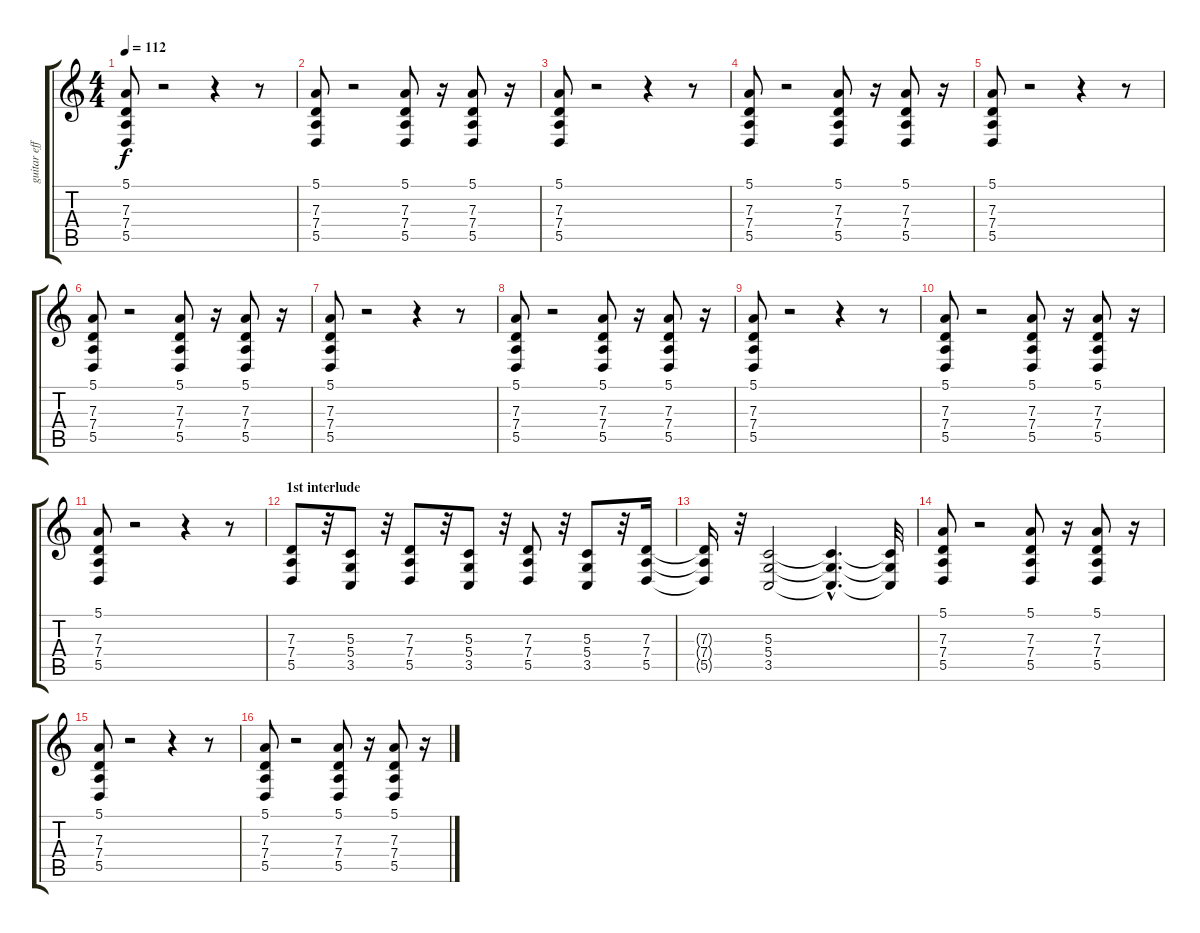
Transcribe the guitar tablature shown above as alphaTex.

\track ("guitar effect" "guitar eff") {instrument lead1square}
\staff {score tabs}
\tuning (E4 B3 G3 D3 A2 E2) {hide}
\ts (4 4)
\tempo 112
\clef g2
\ks c
(5.1 7.3 7.4 5.5).8{dy f} r.2 r.4 r.8 |
(5.1 7.3 7.4 5.5).8 r.2 (5.1 7.3 7.4 5.5).8 r.16 (5.1 7.3 7.4 5.5).8 r.16 |
(5.1 7.3 7.4 5.5).8 r.2 r.4 r.8 |
(5.1 7.3 7.4 5.5).8 r.2 (5.1 7.3 7.4 5.5).8 r.16 (5.1 7.3 7.4 5.5).8 r.16 |
(5.1 7.3 7.4 5.5).8 r.2 r.4 r.8 |
(5.1 7.3 7.4 5.5).8 r.2 (5.1 7.3 7.4 5.5).8 r.16 (5.1 7.3 7.4 5.5).8 r.16 |
(5.1 7.3 7.4 5.5).8 r.2 r.4 r.8 |
(5.1 7.3 7.4 5.5).8 r.2 (5.1 7.3 7.4 5.5).8 r.16 (5.1 7.3 7.4 5.5).8 r.16 |
(5.1 7.3 7.4 5.5).8 r.2 r.4 r.8 |
(5.1 7.3 7.4 5.5).8 r.2 (5.1 7.3 7.4 5.5).8 r.16 (5.1 7.3 7.4 5.5).8 r.16 |
(5.1 7.3 7.4 5.5).8 r.2 r.4 r.8 |
\section ("" "1st interlude")
(7.3 7.4 5.5).8 r.32 (5.3 5.4 3.5).8 r.32 (7.3 7.4 5.5).8 r.32 (5.3 5.4 3.5).8 r.32 (7.3 7.4 5.5).8 r.32 (5.3 5.4 3.5).8 r.32 (7.3 7.4 5.5).16 |
(7.3{t} 7.4{t} 5.5{t}).16 r.32 (5.3 5.4 3.5).2 (5.3{hac t} 5.4{hac t} 3.5{hac t}).4{d} (5.3{t} 5.4{t} 3.5{t}).32 |
(5.1 7.3 7.4 5.5).8 r.2 (5.1 7.3 7.4 5.5).8 r.16 (5.1 7.3 7.4 5.5).8 r.16 |
(5.1 7.3 7.4 5.5).8 r.2 r.4 r.8 |
(5.1 7.3 7.4 5.5).8 r.2 (5.1 7.3 7.4 5.5).8 r.16 (5.1 7.3 7.4 5.5).8 r.16
